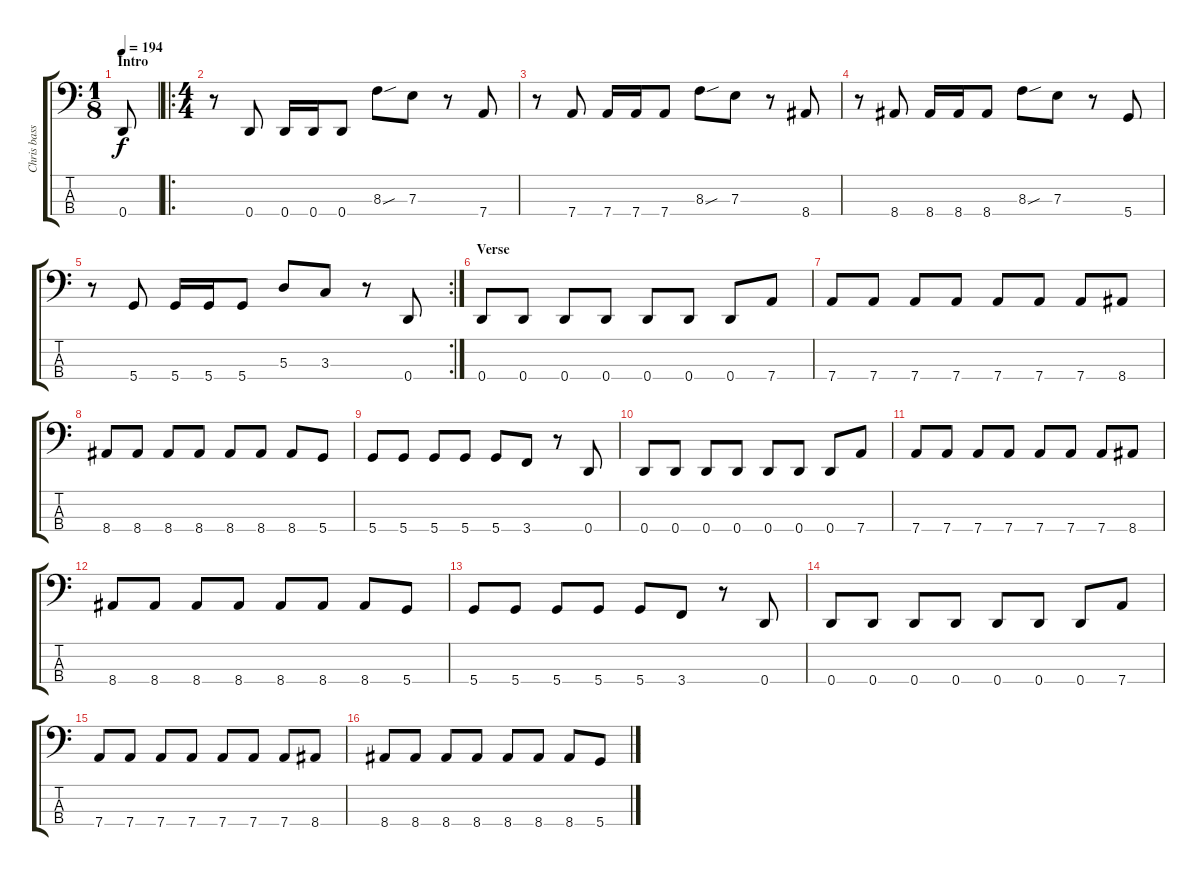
\track ("Chris bass" "Chris bass") {instrument electricbasspick}
\staff {score tabs}
\tuning (G2 D2 A1 D1) {hide}
\ts (1 8)
\section ("" "Intro")
\tempo 194
\clef f4
\ks c
0.4.8{dy f instrument electricbasspick} |
\ro
\ts (4 4)
r.8 0.4.8 0.4.16 0.4.16 0.4.8 8.3{sou}.8 7.3.8 r.8 7.4.8 |
r.8 7.4.8 7.4.16 7.4.16 7.4.8 8.3{sou}.8 7.3.8 r.8 8.4.8 |
r.8 8.4.8 8.4.16 8.4.16 8.4.8 8.3{sou}.8 7.3.8 r.8 5.4.8 |
\rc 2
r.8 5.4.8 5.4.16 5.4.16 5.4.8 5.3.8 3.3.8 r.8 0.4.8 |
\section ("" "Verse")
0.4.8 0.4.8 0.4.8 0.4.8 0.4.8 0.4.8 0.4.8 7.4.8 |
7.4.8 7.4.8 7.4.8 7.4.8 7.4.8 7.4.8 7.4.8 8.4.8 |
8.4.8 8.4.8 8.4.8 8.4.8 8.4.8 8.4.8 8.4.8 5.4.8 |
5.4.8 5.4.8 5.4.8 5.4.8 5.4.8 3.4.8 r.8 0.4.8 |
0.4.8 0.4.8 0.4.8 0.4.8 0.4.8 0.4.8 0.4.8 7.4.8 |
7.4.8 7.4.8 7.4.8 7.4.8 7.4.8 7.4.8 7.4.8 8.4.8 |
8.4.8 8.4.8 8.4.8 8.4.8 8.4.8 8.4.8 8.4.8 5.4.8 |
5.4.8 5.4.8 5.4.8 5.4.8 5.4.8 3.4.8 r.8 0.4.8 |
0.4.8 0.4.8 0.4.8 0.4.8 0.4.8 0.4.8 0.4.8 7.4.8 |
7.4.8 7.4.8 7.4.8 7.4.8 7.4.8 7.4.8 7.4.8 8.4.8 |
8.4.8 8.4.8 8.4.8 8.4.8 8.4.8 8.4.8 8.4.8 5.4.8
